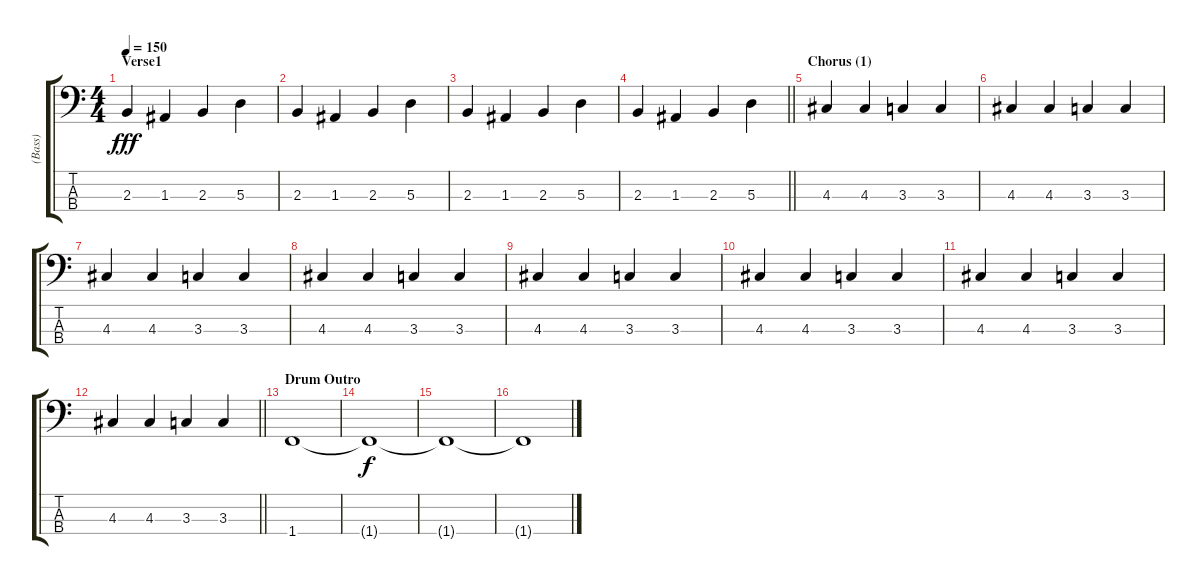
\track ("(Bass)" "(Bass)") {solo instrument distortionguitar}
\staff {score tabs}
\tuning (G2 D2 A1 E1) {hide}
\ts (4 4)
\section ("" "Verse1")
\tempo 150
\clef f4
\ks c
2.3.4{dy fff} 1.3.4 2.3.4 5.3.4 |
2.3.4 1.3.4 2.3.4 5.3.4 |
2.3.4 1.3.4 2.3.4 5.3.4 |
\barLineRight lightlight
2.3.4 1.3.4 2.3.4 5.3.4 |
\section ("" "Chorus (1)")
4.3.4 4.3.4 3.3.4 3.3.4 |
4.3.4 4.3.4 3.3.4 3.3.4 |
4.3.4 4.3.4 3.3.4 3.3.4 |
4.3.4 4.3.4 3.3.4 3.3.4 |
4.3.4 4.3.4 3.3.4 3.3.4 |
4.3.4 4.3.4 3.3.4 3.3.4 |
4.3.4 4.3.4 3.3.4 3.3.4 |
\barLineRight lightlight
4.3.4 4.3.4 3.3.4 3.3.4 |
\section ("" "Drum Outro")
1.4.1{volume 8} |
1.4{t}.1{dy f} |
1.4{t}.1 |
1.4{t}.1
